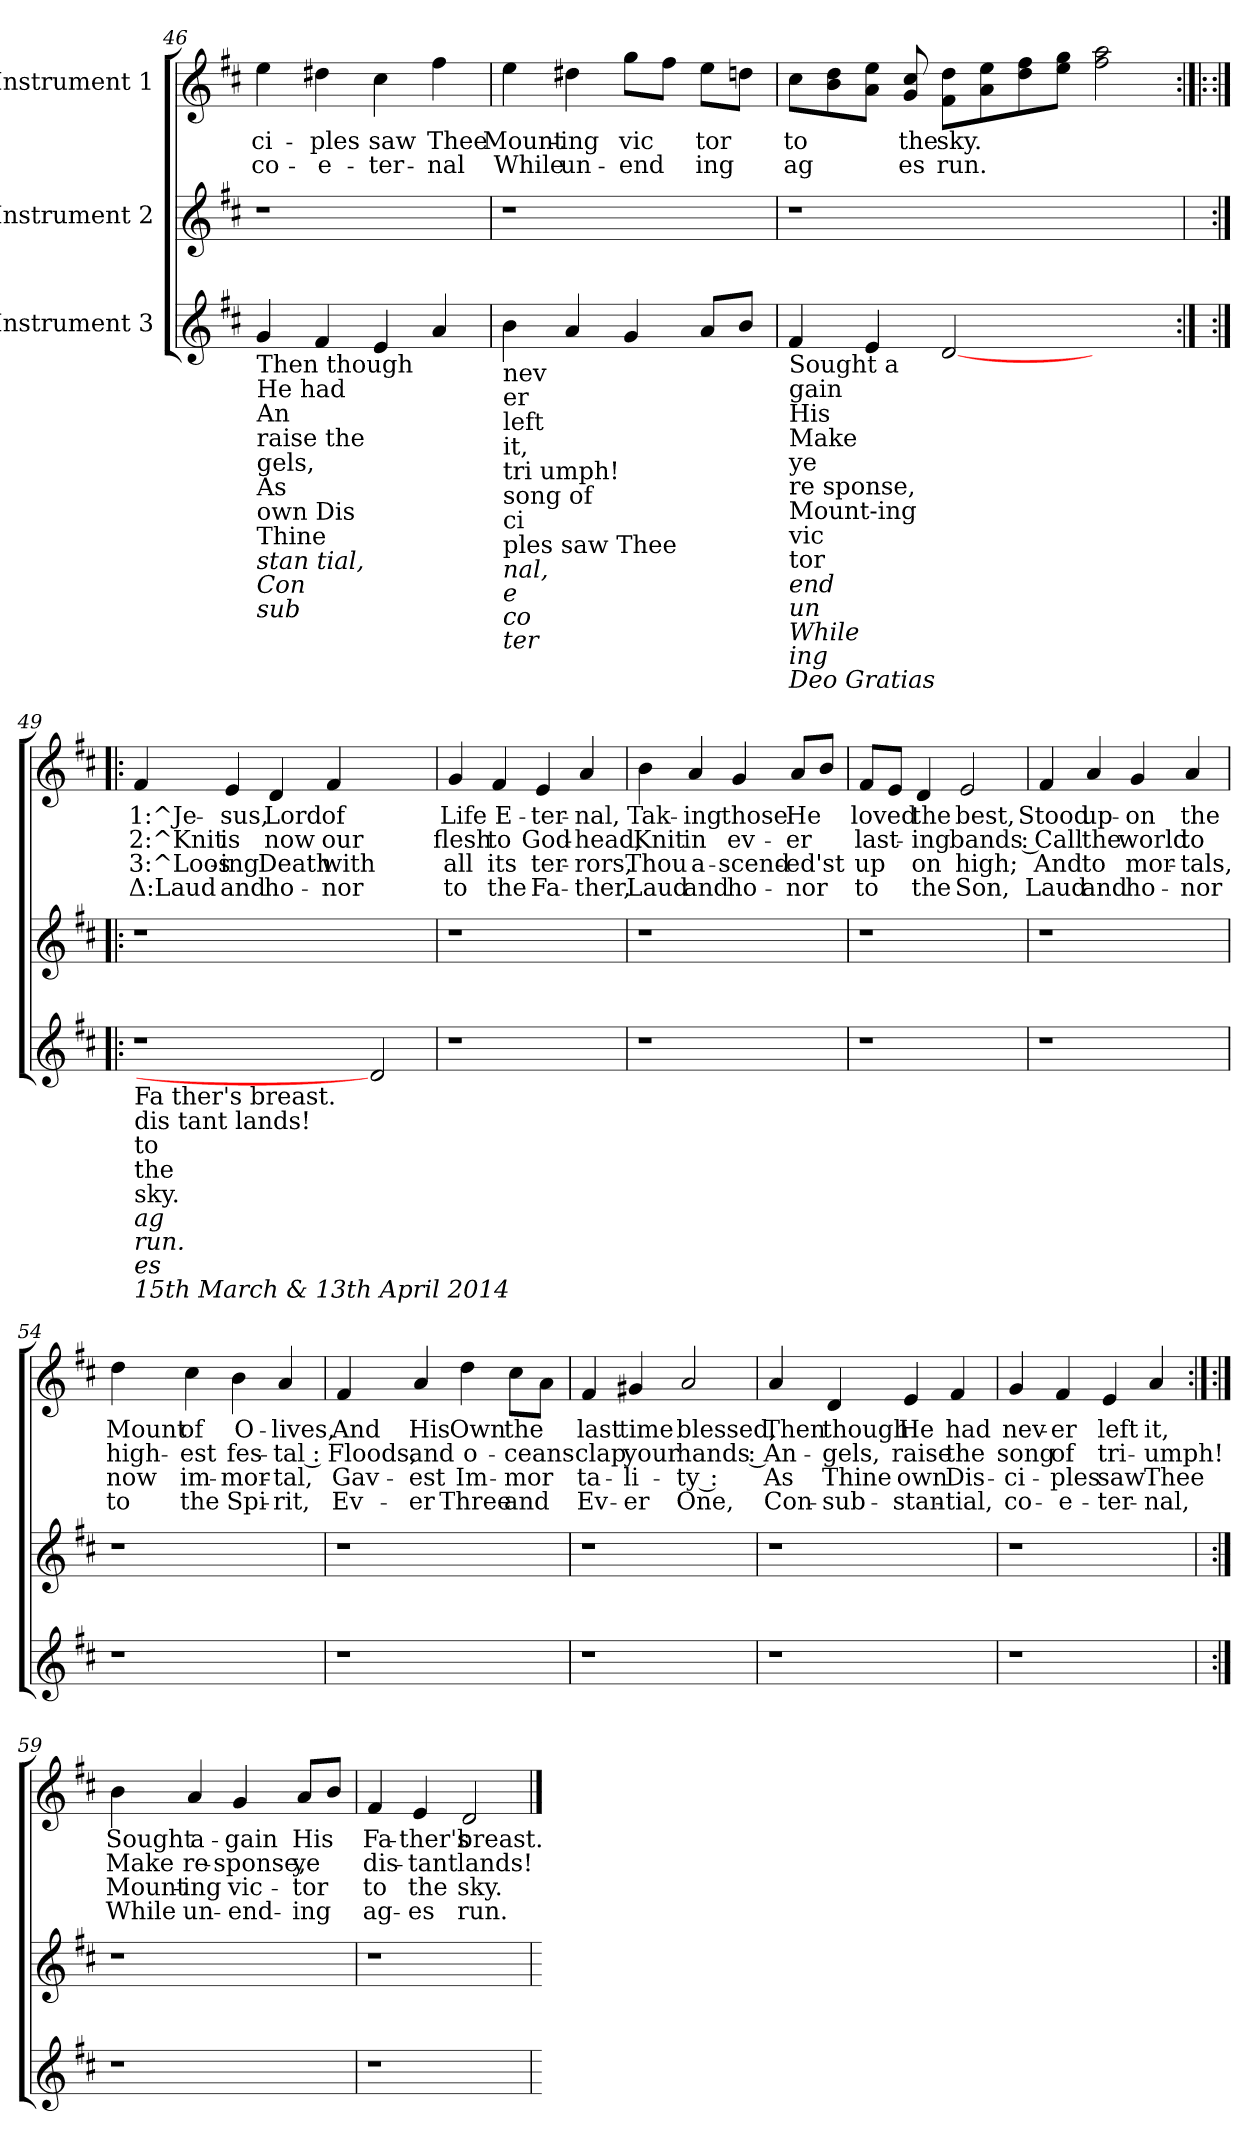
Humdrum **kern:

**kern	**text	**kern	**kern	**text	**text	**text	**text
*part3	*part3	*part2	*part1	*part1	*part1	*part1	*part1
*staff3	*staff3	*staff2	*staff1	*staff1	*staff1	*staff1	*staff1
*I"Instrument 3	*	*I"Instrument 2	*I"Instrument 1	*	*	*	*
*clefG2	*	*clefG2	*clefG2	*	*	*	*
*k[f#c#]	*	*k[f#c#]	*k[f#c#]	*	*	*	*
*D:	*	*D:	*D:	*	*	*	*
=46	=46	=46	=46	=46	=46	=46	=46
!LO:TX:b:t=Then though	!	!	!	!	!	!	!
!LO:TX:b:t=He had	!	!	!	!	!	!	!
!LO:TX:b:t=An	!	!	!	!	!	!	!
!LO:TX:b:t=raise the	!	!	!	!	!	!	!
!LO:TX:b:t=gels,	!	!	!	!	!	!	!
!LO:TX:b:t=As	!	!	!	!	!	!	!
!LO:TX:b:t=own Dis	!	!	!	!	!	!	!
!LO:TX:b:t=Thine	!	!	!	!	!	!	!
!LO:TX:b:i:t=stan tial,	!	!	!	!	!	!	!
!LO:TX:b:i:t=Con	!	!	!	!	!	!	!
!LO:TX:b:i:t=sub	!	!	!	!	!	!	!
!	!LO:LY:a:rj	!	!	!LO:LY:b:rj	!LO:LY:b:rj	!	!
4g/	.	1r	4ee\	ci-	-co-	.	.
!	!LO:LY:a:rj	!	!	!LO:LY:b:rj	!LO:LY:b:rj	!	!
4f#/	.	.	4dd#X\	-ples	e-	.	.
!	!LO:LY:a:rj	!	!	!LO:LY:b:rj	!LO:LY:b:rj	!	!
4e/	.	.	4cc#\	-saw	ter-	.	.
!	!LO:LY:a:rj	!	!	!LO:LY:b:rj	!LO:LY:b:rj	!	!
4a/	.	.	4ff#\	-Thee	nal	.	.
=47	=47	=47	=47	=47	=47	=47	=47
!LO:TX:b:t=nev	!	!	!	!	!	!	!
!LO:TX:b:t=er	!	!	!	!	!	!	!
!LO:TX:b:t=left	!	!	!	!	!	!	!
!LO:TX:b:t=it,	!	!	!	!	!	!	!
!LO:TX:b:t=tri umph!	!	!	!	!	!	!	!
!LO:TX:b:t=song of	!	!	!	!	!	!	!
!LO:TX:b:t=ci	!	!	!	!	!	!	!
!LO:TX:b:t=ples saw Thee	!	!	!	!	!	!	!
!LO:TX:b:i:t=nal,	!	!	!	!	!	!	!
!LO:TX:b:i:t=e	!	!	!	!	!	!	!
!LO:TX:b:i:t=co	!	!	!	!	!	!	!
!LO:TX:b:i:t=ter	!	!	!	!	!	!	!
!	!LO:LY:a:rj	!	!	!LO:LY:b:rj	!LO:LY:b:rj	!	!
4b\	.	1r	4ee\	Mount-	-While	.	.
!	!LO:LY:a:rj	!	!	!LO:LY:b:rj	!LO:LY:b:rj	!	!
4a/	.	.	4dd#X\	ing	un-	.	.
!	!LO:LY:a:rj	!	!	!LO:LY:b:rj	!LO:LY:b:rj	!	!
4g/	.	.	8gg\L	-vic-	-end-	.	.
!	!	!	!	!LO:LY:b:rj	!LO:LY:b:rj	!	!
.	.	.	8ff#\J	--	-	.	.
!	!LO:LY:a:rj	!	!	!LO:LY:b:rj	!LO:LY:b:rj	!	!
8a/L	.	.	8ee\L	tor	ing	.	.
!	!LO:LY:a:rj	!	!	!LO:LY:b:rj	!LO:LY:b:rj	!	!
8b/J	.	.	8ddn\J	.	.	.	.
=48	=48	=48	=48	=48	=48	=48	=48
!LO:TX:b:t=Sought a	!	!	!	!	!	!	!
!LO:TX:b:t=gain	!	!	!	!	!	!	!
!LO:TX:b:t=His	!	!	!	!	!	!	!
!LO:TX:b:t=Make	!	!	!	!	!	!	!
!LO:TX:b:t=ye	!	!	!	!	!	!	!
!LO:TX:b:t=re sponse,	!	!	!	!	!	!	!
!LO:TX:b:t=Mount-ing	!	!	!	!	!	!	!
!LO:TX:b:t=vic	!	!	!	!	!	!	!
!LO:TX:b:t=tor	!	!	!	!	!	!	!
!LO:TX:b:i:t=end	!	!	!	!	!	!	!
!LO:TX:b:i:t=un	!	!	!	!	!	!	!
!LO:TX:b:i:t=While	!	!	!	!	!	!	!
!LO:TX:b:i:t=ing	!	!	!	!	!	!	!
!LO:TX:b:i:t=Deo Gratias	!	!	!	!	!	!	!
!	!LO:LY:a:rj	!	!	!LO:LY:b:rj	!LO:LY:b:rj	!	!
4f#/	.	1r	8cc#\L	to	ag-	.	.
!	!	!	!	!LO:LY:b:rj	!LO:LY:b:rj	!	!
.	.	.	8dd\ 8b\	--	-	.	.
!	!LO:LY:a:rj	!	!	!LO:LY:b:rj	!LO:LY:b:rj	!	!
4e/	.	.	8ee\ 8a\J	-	-	.	.
!	!	!	!	!LO:LY:b:rj	!LO:LY:b:rj	!	!
.	.	.	8cc#/ 8g/	the	es	.	.
!	!LO:LY:a:rj	!	!	!LO:LY:b:rj	!LO:LY:b:rj	!	!
[2d	.	.	8dd\ 8f#\L	sky.	run.	.	.
!	!	!	!	!LO:LY:b:rj	!LO:LY:b:rj	!	!
.	.	.	8ee\ 8a\	.	.	.	.
!	!	!	!	!LO:LY:b:rj	!LO:LY:b:rj	!	!
.	.	.	8ff#\ 8dd\	.	.	.	.
!	!	!	!	!LO:LY:b:rj	!LO:LY:b:rj	!	!
.	.	.	8gg\ 8ee\J	.	.	.	.
!	!	!	!	!LO:LY:b:rj	!LO:LY:b:rj	!	!
2ryy	.	2ryy	2aa\ 2ff#\	.	.	.	.
!!LO:PB:g=z
=49:|!	=49:|!|:	=49	=49:|!|:	=49:|!|:	=49:|!|:	=49:|!|:	=49:|!|:
!LO:TX:b:t=Fa ther's breast.	!	!	!	!	!	!	!
!LO:TX:b:t=dis tant lands!	!	!	!	!	!	!	!
!LO:TX:b:t=to	!	!	!	!	!	!	!
!LO:TX:b:t=the	!	!	!	!	!	!	!
!LO:TX:b:t=sky.	!	!	!	!	!	!	!
!LO:TX:b:i:t=ag	!	!	!	!	!	!	!
!LO:TX:b:i:t=run.	!	!	!	!	!	!	!
!LO:TX:b:i:t=es	!	!	!	!	!	!	!
!LO:TX:b:i:t=15th March & 13th April 2014	!	!	!	!	!	!	!
!	!	!	!	!LO:LY:b:rj	!LO:LY:b:rj	!LO:LY:b:rj	!LO:LY:b:rj
1r	.	1r	4f#/	1:^Je-	-2:^Knit	3:^Loos-	-Δ:Laud
!	!	!	!	!LO:LY:b:rj	!LO:LY:b:rj	!LO:LY:b:rj	!LO:LY:b:rj
.	.	.	4e/	sus,	is	ing	and
!	!	!	!	!LO:LY:b:rj	!LO:LY:b:rj	!LO:LY:b:rj	!LO:LY:b:rj
.	.	.	4d/	Lord	now	Death	ho-
!	!	!	!	!LO:LY:b:rj	!LO:LY:b:rj	!LO:LY:b:rj	!LO:LY:b:rj
.	.	.	4f#/	-of	our	with	nor
2d]	.	2ryy	2ryy	.	.	.	.
=50	=50	=50	=50	=50	=50	=50	=50
!	!	!	!	!LO:LY:b:rj	!LO:LY:b:rj	!LO:LY:b:rj	!LO:LY:b:rj
1r	.	1r	4g/	Life	flesh	all	to
!	!	!	!	!LO:LY:b:rj	!LO:LY:b:rj	!LO:LY:b:rj	!LO:LY:b:rj
.	.	.	4f#/	E-	-to	its	the
!	!	!	!	!LO:LY:b:rj	!LO:LY:b:rj	!LO:LY:b:rj	!LO:LY:b:rj
.	.	.	4e/	ter-	-God-	-ter-	-Fa-
!	!	!	!	!LO:LY:b:rj	!LO:LY:b:rj	!LO:LY:b:rj	!LO:LY:b:rj
.	.	.	4a/	-nal,	head,	rors,	ther,
=51	=51	=51	=51	=51	=51	=51	=51
!	!	!	!	!LO:LY:b:rj	!LO:LY:b:rj	!LO:LY:b:rj	!LO:LY:b:rj
1r	.	1r	4b\	Tak-	-Knit	Thou	Laud
!	!	!	!	!LO:LY:b:rj	!LO:LY:b:rj	!LO:LY:b:rj	!LO:LY:b:rj
.	.	.	4a/	ing	in	a-	-and
!	!	!	!	!LO:LY:b:rj	!LO:LY:b:rj	!LO:LY:b:rj	!LO:LY:b:rj
.	.	.	4g/	those	ev-	-scend-	-ho-
!	!	!	!	!LO:LY:b:rj	!LO:LY:b:rj	!LO:LY:b:rj	!LO:LY:b:rj
.	.	.	8a/L	-He	er-	-ed'st	nor
!	!	!	!	!LO:LY:b:rj	!LO:LY:b:rj	!LO:LY:b:rj	!LO:LY:b:rj
.	.	.	8b/J	.	-	-	.
=52	=52	=52	=52	=52	=52	=52	=52
!	!	!	!	!LO:LY:b:rj	!LO:LY:b:rj	!LO:LY:b:rj	!LO:LY:b:rj
1r	.	1r	8f#/L	loved	last-	-up	to
!	!	!	!	!LO:LY:b:rj	!LO:LY:b:rj	!LO:LY:b:rj	!LO:LY:b:rj
.	.	.	8e/J	.	.	.	.
!	!	!	!	!LO:LY:b:rj	!LO:LY:b:rj	!LO:LY:b:rj	!LO:LY:b:rj
.	.	.	4d/	the	ing	on	the
!	!	!	!	!LO:LY:b:rj	!LO:LY:b:rj	!LO:LY:b:rj	!LO:LY:b:rj
.	.	.	2e/	best,	bands :	high;	Son,
!!LO:LB:g=z
=53	=53	=53	=53	=53	=53	=53	=53
!	!	!	!	!LO:LY:b:rj	!LO:LY:b:rj	!LO:LY:b:rj	!LO:LY:b:rj
1r	.	1r	4f#/	Stood	Call	And	Laud
!	!	!	!	!LO:LY:b:rj	!LO:LY:b:rj	!LO:LY:b:rj	!LO:LY:b:rj
.	.	.	4a/	up-	-the	to	and
!	!	!	!	!LO:LY:b:rj	!LO:LY:b:rj	!LO:LY:b:rj	!LO:LY:b:rj
.	.	.	4g/	on	world	mor-	-ho-
!	!	!	!	!LO:LY:b:rj	!LO:LY:b:rj	!LO:LY:b:rj	!LO:LY:b:rj
.	.	.	4a/	-the	to	tals,	nor
=54	=54	=54	=54	=54	=54	=54	=54
!	!	!	!	!LO:LY:b:rj	!LO:LY:b:rj	!LO:LY:b:rj	!LO:LY:b:rj
1r	.	1r	4dd\	Mount	high-	-now	to
!	!	!	!	!LO:LY:b:rj	!LO:LY:b:rj	!LO:LY:b:rj	!LO:LY:b:rj
.	.	.	4cc#\	of	est	im-	-the
!	!	!	!	!LO:LY:b:rj	!LO:LY:b:rj	!LO:LY:b:rj	!LO:LY:b:rj
.	.	.	4b\	O-	-fes-	-mor-	-Spi-
!	!	!	!	!LO:LY:b:rj	!LO:LY:b:rj	!LO:LY:b:rj	!LO:LY:b:rj
.	.	.	4a/	-lives,	tal :	tal,	rit,
=55	=55	=55	=55	=55	=55	=55	=55
!	!	!	!	!LO:LY:b:rj	!LO:LY:b:rj	!LO:LY:b:rj	!LO:LY:b:rj
1r	.	1r	4f#/	And	Floods,	Gav-	-Ev-
!	!	!	!	!LO:LY:b:rj	!LO:LY:b:rj	!LO:LY:b:rj	!LO:LY:b:rj
.	.	.	4a/	-His	and	est	er
!	!	!	!	!LO:LY:b:rj	!LO:LY:b:rj	!LO:LY:b:rj	!LO:LY:b:rj
.	.	.	4dd\	Own	o-	-Im-	-Three
!	!	!	!	!LO:LY:b:rj	!LO:LY:b:rj	!LO:LY:b:rj	!LO:LY:b:rj
.	.	.	8cc#\L	the	ceans	mor-	-and
!	!	!	!	!LO:LY:b:rj	!LO:LY:b:rj	!LO:LY:b:rj	!LO:LY:b:rj
.	.	.	8a\J	.	.	-	-
=56	=56	=56	=56	=56	=56	=56	=56
!	!	!	!	!LO:LY:b:rj	!LO:LY:b:rj	!LO:LY:b:rj	!LO:LY:b:rj
1r	.	1r	4f#/	last	clap	ta-	-Ev-
!	!	!	!	!LO:LY:b:rj	!LO:LY:b:rj	!LO:LY:b:rj	!LO:LY:b:rj
.	.	.	4g#X/	-time	your	li-	-er
!	!	!	!	!LO:LY:b:rj	!LO:LY:b:rj	!LO:LY:b:rj	!LO:LY:b:rj
.	.	.	2a/	blessed,	hands :	ty :	One,
!!LO:LB:g=z
=57	=57	=57	=57	=57	=57	=57	=57
!	!	!	!	!LO:LY:b:rj	!LO:LY:b:rj	!LO:LY:b:rj	!LO:LY:b:rj
1r	.	1r	4a/	Then	An-	-As	Con-
!	!	!	!	!LO:LY:b:rj	!LO:LY:b:rj	!LO:LY:b:rj	!LO:LY:b:rj
.	.	.	4d/	-though	gels,	Thine	sub-
!	!	!	!	!LO:LY:b:rj	!LO:LY:b:rj	!LO:LY:b:rj	!LO:LY:b:rj
.	.	.	4e/	-He	raise	own	stan-
!	!	!	!	!LO:LY:b:rj	!LO:LY:b:rj	!LO:LY:b:rj	!LO:LY:b:rj
.	.	.	4f#/	-had	the	Dis-	-tial,
=58	=58	=58	=58	=58	=58	=58	=58
!	!	!	!	!LO:LY:b:rj	!LO:LY:b:rj	!LO:LY:b:rj	!LO:LY:b:rj
1r	.	1r	4g/	nev-	-song	ci-	-co-
!	!	!	!	!LO:LY:b:rj	!LO:LY:b:rj	!LO:LY:b:rj	!LO:LY:b:rj
.	.	.	4f#/	-er	of	ples	e-
!	!	!	!	!LO:LY:b:rj	!LO:LY:b:rj	!LO:LY:b:rj	!LO:LY:b:rj
.	.	.	4e/	-left	tri-	-saw	ter-
!	!	!	!	!LO:LY:b:rj	!LO:LY:b:rj	!LO:LY:b:rj	!LO:LY:b:rj
.	.	.	4a/	-it,	umph!	Thee	nal,
=59	=59:|!	=59	=59:|!	=59:|!	=59:|!	=59:|!	=59:|!
!	!	!	!	!LO:LY:b:rj	!LO:LY:b:rj	!LO:LY:b:rj	!LO:LY:b:rj
1r	.	1r	4b\	Sought	Make	Mount-	-While
!	!	!	!	!LO:LY:b:rj	!LO:LY:b:rj	!LO:LY:b:rj	!LO:LY:b:rj
.	.	.	4a/	a-	-re-	-ing	un-
!	!	!	!	!LO:LY:b:rj	!LO:LY:b:rj	!LO:LY:b:rj	!LO:LY:b:rj
.	.	.	4g/	-gain	sponse,	vic-	-end-
!	!	!	!	!LO:LY:b:rj	!LO:LY:b:rj	!LO:LY:b:rj	!LO:LY:b:rj
.	.	.	8a/L	-His	ye	tor	ing
!	!	!	!	!LO:LY:b:rj	!LO:LY:b:rj	!LO:LY:b:rj	!LO:LY:b:rj
.	.	.	8b/J	.	.	.	.
=60	=60	=60	=60	=60	=60	=60	=60
!	!	!	!	!LO:LY:b:rj	!LO:LY:b:rj	!LO:LY:b:rj	!LO:LY:b:rj
1r	.	1r	4f#/	Fa-	-dis-	-to	ag-
!	!	!	!	!LO:LY:b:rj	!LO:LY:b:rj	!LO:LY:b:rj	!LO:LY:b:rj
.	.	.	4e/	-ther's	tant	the	es
!	!	!	!	!LO:LY:b:rj	!LO:LY:b:rj	!LO:LY:b:rj	!LO:LY:b:rj
.	.	.	2d/	breast.	lands!	sky.	run.
=	==	=	==	==	==	==	==
*-	*-	*-	*-	*-	*-	*-	*-
